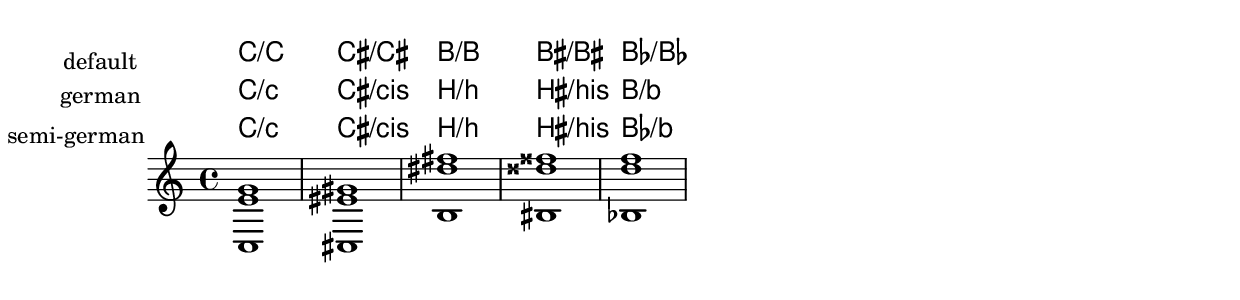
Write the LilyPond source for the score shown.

%% Do not edit this file; it is auto-generated from LSR http://lsr.dsi.unimi.it
%% This file is in the public domain.
%% Tags: chords
\version "2.11.35"

\header { texidoc = "
The english naming of chords (default) can be changed to german 
(@code{\\germanChords} replaces B and Bes to H and B) or semi-german 
(@code{\\semiGermanChords} replaces B and Bes to H and Bb).



" }
% begin verbatim
music = \chordmode {
  c1/c cis/cis
  b/b bis/bis bes/bes
} 

%% The following is only here to print the names of the
%% chords styles; it can be removed if you do not need to
%% print them.

\layout {
  \context {\ChordNames \consists Instrument_name_engraver }
}

<<
  \new ChordNames {
    \set ChordNames.instrumentName = #"default"
    \music
  }
  \new ChordNames {
    \set ChordNames.instrumentName = #"german"
    \germanChords \music }
  \new ChordNames {
    \set ChordNames.instrumentName = #"semi-german"
    \semiGermanChords \music }
  \context Voice { \music }
>>
